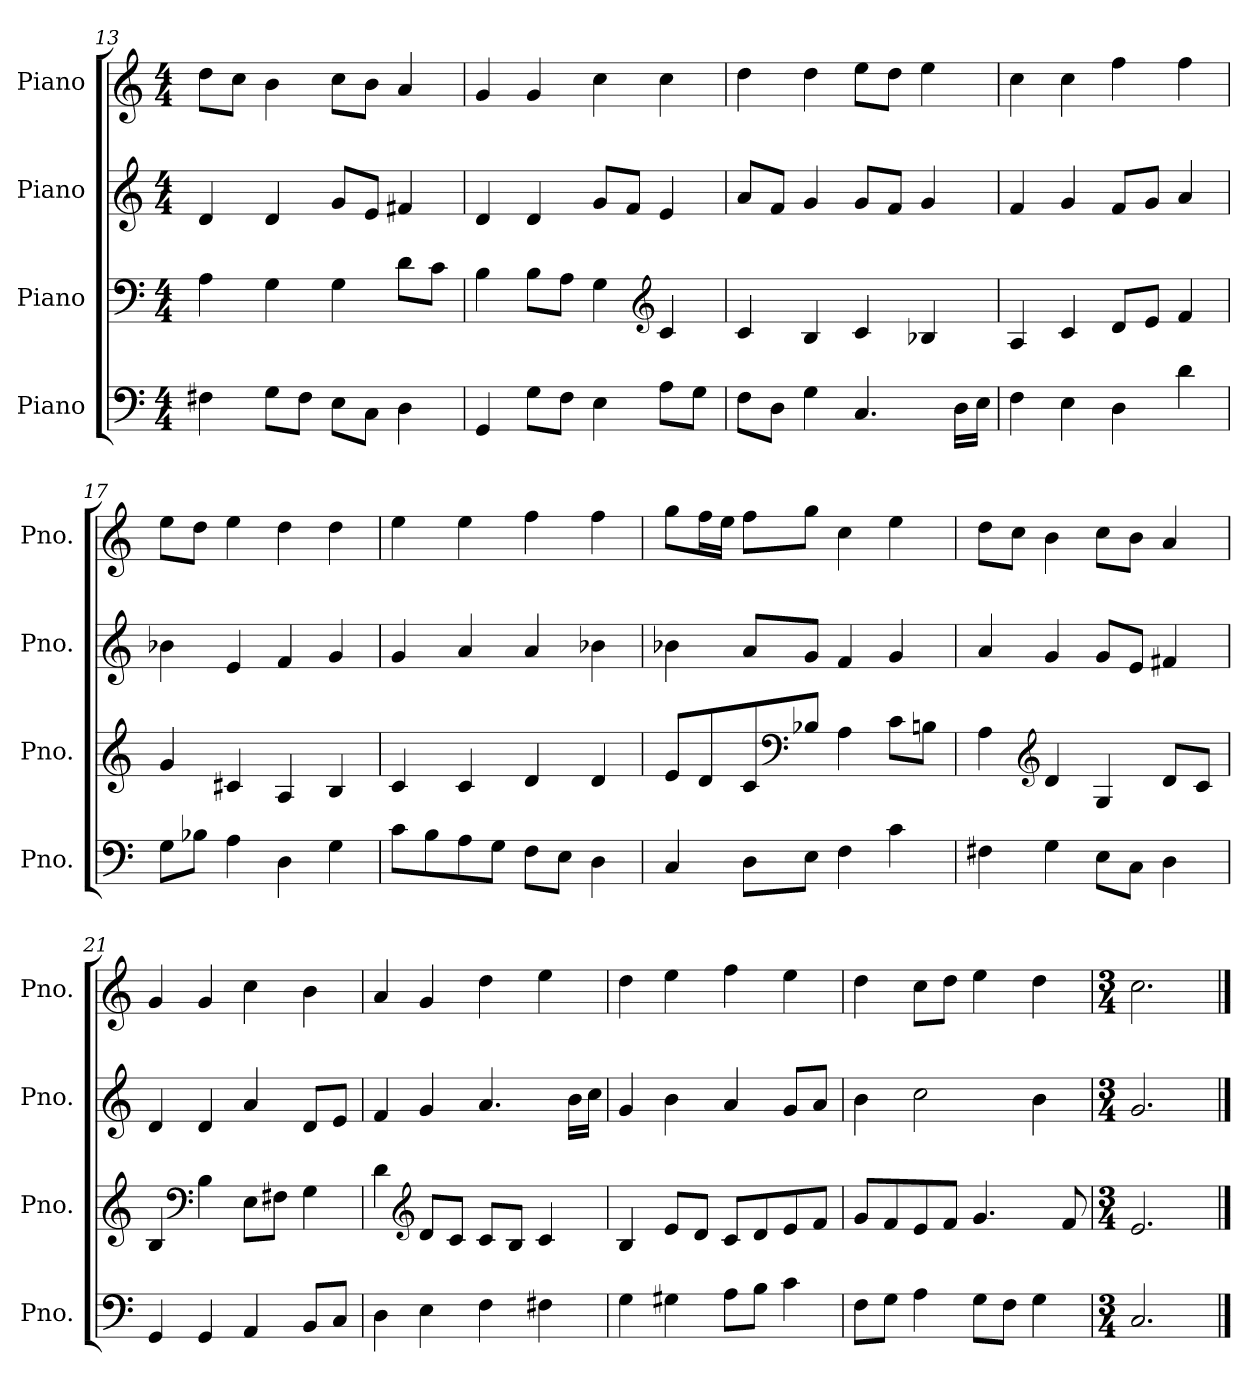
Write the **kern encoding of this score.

**kern	**kern	**kern	**kern
*part4	*part3	*part2	*part1
*staff4	*staff3	*staff2	*staff1
*I"Piano	*I"Piano	*I"Piano	*I"Piano
*I'Pno.	*I'Pno.	*I'Pno.	*I'Pno.
*clefF4	*clefF4	*clefG2	*clefG2
*k[]	*k[]	*k[]	*k[]
*M4/4	*M4/4	*M4/4	*M4/4
=13	=13	=13	=13
4F#X\	4A\	4d/	8dd\L
.	.	.	8cc\J
8G\L	4G\	4d/	4b\
8F#\J	.	.	.
8E\L	4G\	8g/L	8cc\L
8C\J	.	8e/J	8b\J
4D\	8d\L	4f#X/	4a/
.	8c\J	.	.
=14	=14	=14	=14
4GG/	4B\	4d/	4g/
8G\L	8B\L	4d/	4g/
8F\J	8A\J	.	.
4E\	4G\	8g/L	4cc\
.	.	8f/J	.
*	*clefG2	*	*
8A\L	4c/	4e/	4cc\
8G\J	.	.	.
=15	=15	=15	=15
8F\L	4c/	8a/L	4dd\
8D\J	.	8f/J	.
4G\	4B/	4g/	4dd\
4.C/	4c/	8g/L	8ee\L
.	.	8f/J	8dd\J
.	4B-X/	4g/	4ee\
16D\LL	.	.	.
16E\JJ	.	.	.
!!LO:PB:g=z
=16	=16	=16	=16
4F\	4A/	4f/	4cc\
4E\	4c/	4g/	4cc\
4D\	8d/L	8f/L	4ff\
.	8e/J	8g/J	.
4d\	4f/	4a/	4ff\
=17	=17	=17	=17
8G\L	4g/	4b-X\	8ee\L
8B-X\J	.	.	8dd\J
4A\	4c#X/	4e/	4ee\
4D\	4A/	4f/	4dd\
4G\	4B/	4g/	4dd\
=18	=18	=18	=18
8c\L	4c/	4g/	4ee\
8B\	.	.	.
8A\	4c/	4a/	4ee\
8G\J	.	.	.
8F\L	4d/	4a/	4ff\
8E\J	.	.	.
4D\	4d/	4b-X\	4ff\
=19	=19	=19	=19
4C/	8e/L	4b-X\	8gg\L
.	8d/	.	16ff\L
.	.	.	16ee\JJ
8D\L	8c/	8a/L	8ff\L
*	*clefF4	*	*
8E\J	8B-X/J	8g/J	8gg\J
4F\	4A\	4f/	4cc\
4c\	8c\L	4g/	4ee\
.	8Bn\J	.	.
=20	=20	=20	=20
4F#X\	4A\	4a/	8dd\L
.	.	.	8cc\J
*	*clefG2	*	*
4G\	4d/	4g/	4b\
8E\L	4G/	8g/L	8cc\L
8C\J	.	8e/J	8b\J
4D\	8d/L	4f#X/	4a/
.	8c/J	.	.
!!LO:LB:g=z
=21	=21	=21	=21
4GG/	4B/	4d/	4g/
*	*clefF4	*	*
4GG/	4B\	4d/	4g/
4AA/	8E\L	4a/	4cc\
.	8F#X\J	.	.
8BB/L	4G\	8d/L	4b\
8C/J	.	8e/J	.
=22	=22	=22	=22
4D\	4d\	4f/	4a/
*	*clefG2	*	*
4E\	8d/L	4g/	4g/
.	8c/J	.	.
4F\	8c/L	4.a/	4dd\
.	8B/J	.	.
4F#X\	4c/	.	4ee\
.	.	16b\LL	.
.	.	16cc\JJ	.
=23	=23	=23	=23
4G\	4B/	4g/	4dd\
4G#X\	8e/L	4b\	4ee\
.	8d/J	.	.
8A\L	8c/L	4a/	4ff\
8B\J	8d/	.	.
4c\	8e/	8g/L	4ee\
.	8f/J	8a/J	.
=24	=24	=24	=24
8F\L	8g/L	4b\	4dd\
8G\J	8f/	.	.
4A\	8e/	2cc\	8cc\L
.	8f/J	.	8dd\J
8G\L	4.g/	.	4ee\
8F\J	.	.	.
4G\	.	4b\	4dd\
.	8f/	.	.
=25	=25	=25	=25
*M3/4	*M3/4	*M3/4	*M3/4
2.C/	2.e/	2.g/	2.cc\
==	==	==	==
*-	*-	*-	*-
